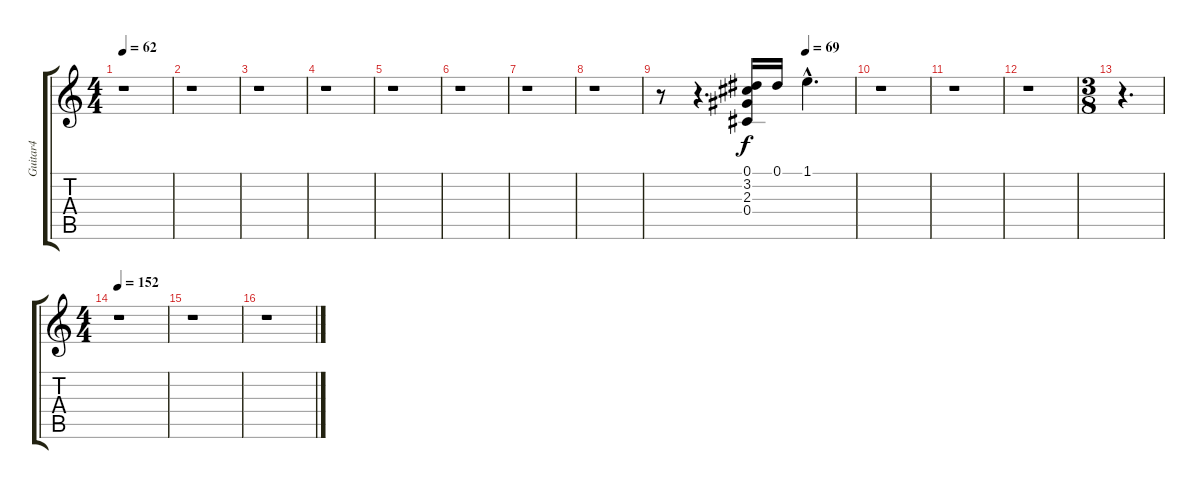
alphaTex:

\track ("Guitar4" "Guitar4") {instrument electricguitarjazz}
\staff {score tabs}
\tuning (Eb4 Bb3 Gb3 Db3 Ab2 Eb2) {hide}
\ts (4 4)
\tempo 62
\clef g2
\ks c
r.1{dy f instrument electricguitarjazz} |
r.1 |
r.1 |
r.1 |
r.1 |
r.1 |
r.1 |
r.1 |
\tempo (69 0.75)
r.8 r.4{d} (0.1 3.2 2.3 0.4).16 0.1.16 1.1{hac}.4{d} |
r.1 |
r.1 |
r.1 |
\ts (3 8)
r.4{d} |
\ts (4 4)
\tempo 152
r.1 |
r.1 |
r.1
